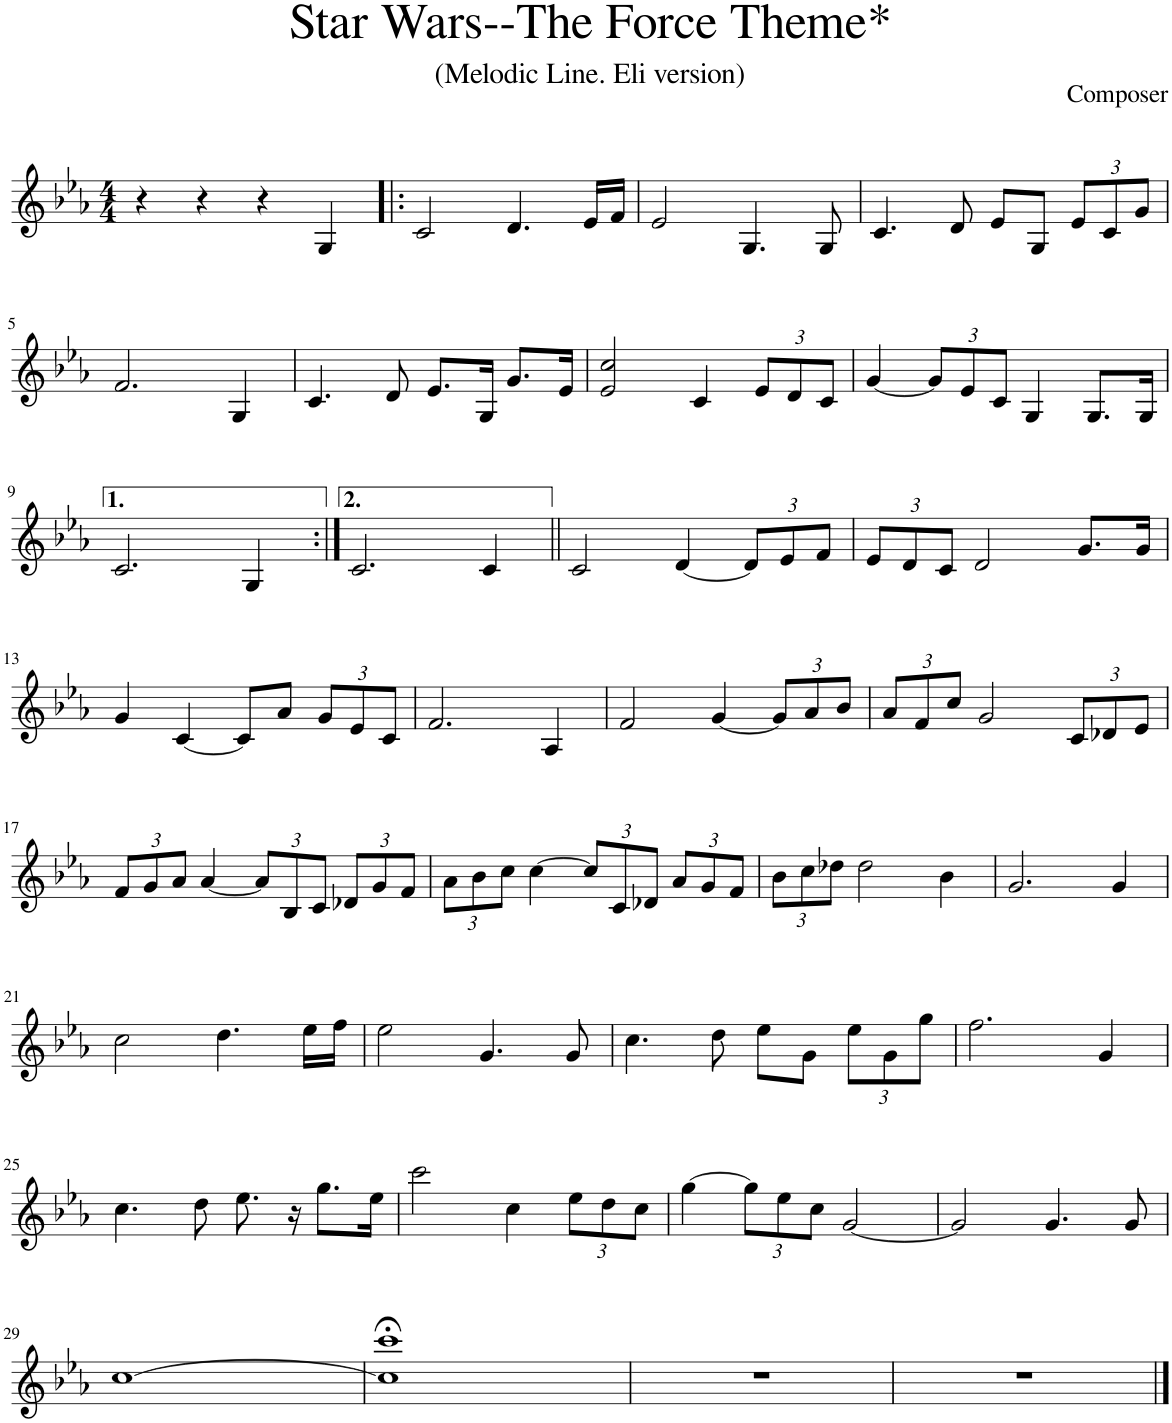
**kern
*part1
*staff1
*I"Piano
*I'Pno.
*clefG2
*k[b-e-a-]
*M4/4
=1
4r
4r
4r
4G/
=2!|:
2c/
4.d/
16e-/LL
16f/JJ
=3
2e-/
4.G/
8G/
=4
4.c/
8d/
8e-/L
8G/J
*Xbrackettup
12e-/L
12c/
12g/J
!!LO:LB:g=z
=5
2.f/
4G/
=6
4.c/
8d/
8.e-/L
16G/Jk
8.g/L
16e-/Jk
=7
2e-/ 2cc/
4c/
12e-/L
12d/
12c/J
=8
[4g/
12g/L]
12e-/
12c/J
4G/
8.G/L
16G/Jk
!!LO:LB:g=z
=9
2.c/
4G/
=10:|!
2.c/
4c/
=11||
2c/
[4d/
12d/L]
12e-/
12f/J
=12
12e-/L
12d/
12c/J
2d/
8.g/L
16g/Jk
!!LO:LB:g=z
=13
4g/
[4c/
8c/L]
8a-/J
12g/L
12e-/
12c/J
=14
2.f/
4A-/
=15
2f/
[4g/
12g/L]
12a-/
12b-/J
=16
12a-/L
12f/
12cc/J
2g/
12c/L
12d-X/
12e-/J
!!LO:LB:g=z
=17
12f/L
12g/
12a-/J
[4a-/
12a-/L]
12B-/
12c/J
12d-X/L
12g/
12f/J
=18
12a-\L
12b-\
12cc\J
[4cc\
12cc/L]
12c/
12d-X/J
12a-/L
12g/
12f/J
=19
12b-\L
12cc\
12dd-X\J
2dd-\
4b-\
=20
2.g/
4g/
!!LO:LB:g=z
=21
2cc\
4.dd\
16ee-\LL
16ff\JJ
=22
2ee-\
4.g/
8g/
=23
4.cc\
8dd\
8ee-\L
8g\J
12ee-\L
12g\
12gg\J
=24
2.ff\
4g/
!!LO:LB:g=z
=25
4.cc\
8dd\
8.ee-\
16r
8.gg\L
16ee-\Jk
=26
2ccc\
4cc\
12ee-\L
12dd\
12cc\J
=27
[4gg\
12gg\L]
12ee-\
12cc\J
[2g/
=28
2g/]
4.g/
8g/
!!LO:LB:g=z
=29
[1cc
=30
1cc];< 1ccc;<
=31
1r
=32
1r
==
*-
